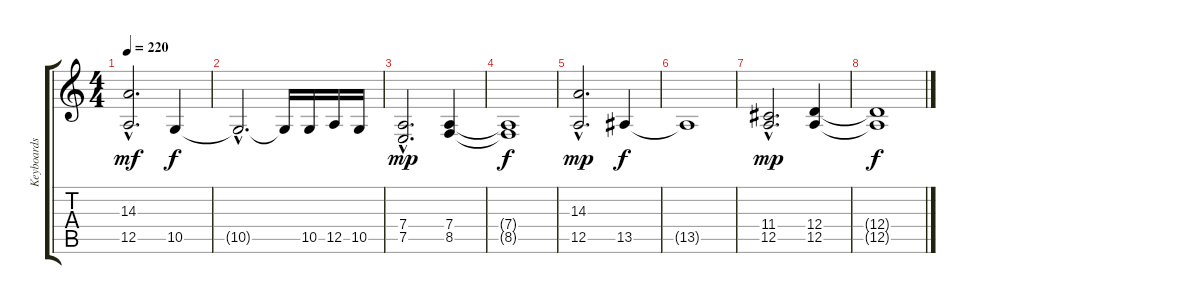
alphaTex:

\track ("Keyboards" "Keyboards") {instrument stringensemble1}
\staff {score tabs}
\tuning (E4 B3 G3 D3 A2 D2) {hide}
\ts (4 4)
\tempo 220
\clef g2
\ks c
(14.3{hac} 12.5{hac}).2{d dy mf volume 16 balance 8 instrument reedorgan} 10.5.4{dy f} |
10.5{hac t}.2{d} 10.5{t}.16 10.5.16 12.5.16 10.5.16 |
(7.4{hac} 7.5{hac}).2{d dy mp} (7.4 8.5).4 |
(7.4{t} 8.5{t}).1{dy f} |
(14.3{hac} 12.5{hac}).2{d dy mp volume 16 balance 8 instrument reedorgan} 13.5.4{dy f} |
13.5{t}.1 |
(11.4{hac} 12.5{hac}).2{d dy mp} (12.4 12.5).4 |
(12.4{t} 12.5{t}).1{dy f}
